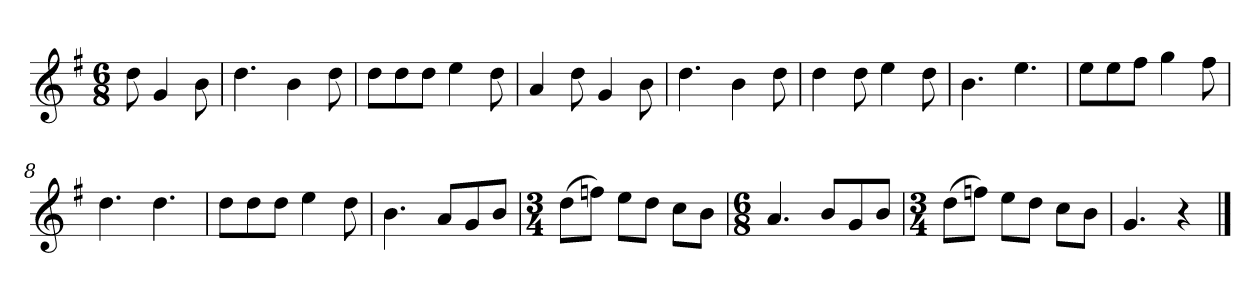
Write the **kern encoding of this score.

**kern
*part1
*staff1
*k[f#]
*M6/8
*MM120
=
8dd
4g
8b
=1
4.dd
4b
8dd
=2
8ddL
8dd
8ddJ
4ee
8dd
=3
4a
8dd
4g
8b
=4
4.dd
4b
8dd
=5
4dd
8dd
4ee
8dd
=6
4.b
4.ee
=7
8eeL
8ee
8ff#J
4gg
8ff#
=8
4.dd
4.dd
=9
8ddL
8dd
8ddJ
4ee
8dd
=10
4.b
8aL
8g
8bJ
=11
*M3/4
(8ddL
8ffnJ)
8eeL
8ddJ
8ccL
8bJ
=12
*M6/8
4.a
8bL
8g
8bJ
=13
*M3/4
(8ddL
8ffnJ)
8eeL
8ddJ
8ccL
8bJ
=14
4.g
4r
==
*-
